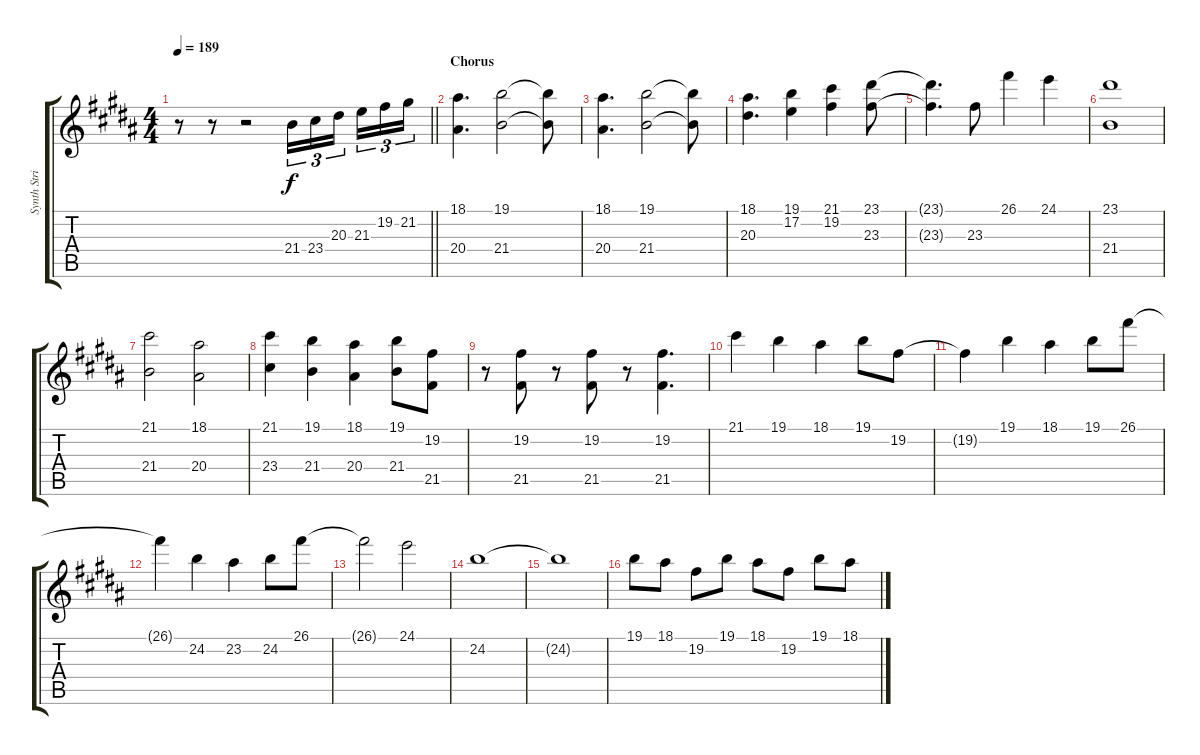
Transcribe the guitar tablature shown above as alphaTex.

\track ("Synth Strings" "Synth Stri") {instrument synthstrings1}
\staff {score tabs}
\tuning (E4 B3 G3 D3 A2 E2) {hide}
\ts (4 4)
\tempo 189
\clef g2
\barLineRight lightlight
\ks b
r.8{dy f} r.8 r.2 21.4.16{tu (3 2)} 23.4.16{tu (3 2)} 20.3.16{tu (3 2) beam splitsecondary} 21.3.16{tu (3 2)} 19.2.16{tu (3 2)} 21.2.16{tu (3 2)} |
\section ("" "Chorus")
(18.1 20.4).4{d} (19.1 21.4).2 (19.1{t} 21.4{t}).8 |
(18.1 20.4).4{d} (19.1 21.4).2 (19.1{t} 21.4{t}).8 |
(18.1 20.3).4{d} (19.1 17.2).4 (21.1 19.2).4 (23.1 23.3).8 |
(23.1{t} 23.3{t}).4{d} 23.3.8 26.1.4 24.1.4 |
(23.1 21.4).1 |
(21.1 21.4).2 (18.1 20.4).2 |
(21.1 23.4).4 (19.1 21.4).4 (18.1 20.4).4 (19.1 21.4).8 (19.2 21.5).8 |
r.8 (19.2 21.5).8 r.8 (19.2 21.5).8 r.8 (19.2 21.5).4{d} |
21.1.4 19.1.4 18.1.4 19.1.8 19.2.8 |
19.2{t}.4 19.1.4 18.1.4 19.1.8 26.1.8 |
26.1{t}.4 24.2.4 23.2.4 24.2.8 26.1.8 |
26.1{t}.2 24.1.2 |
24.2.1 |
24.2{t}.1 |
19.1.8 18.1.8 19.2.8 19.1.8 18.1.8 19.2.8 19.1.8 18.1.8
